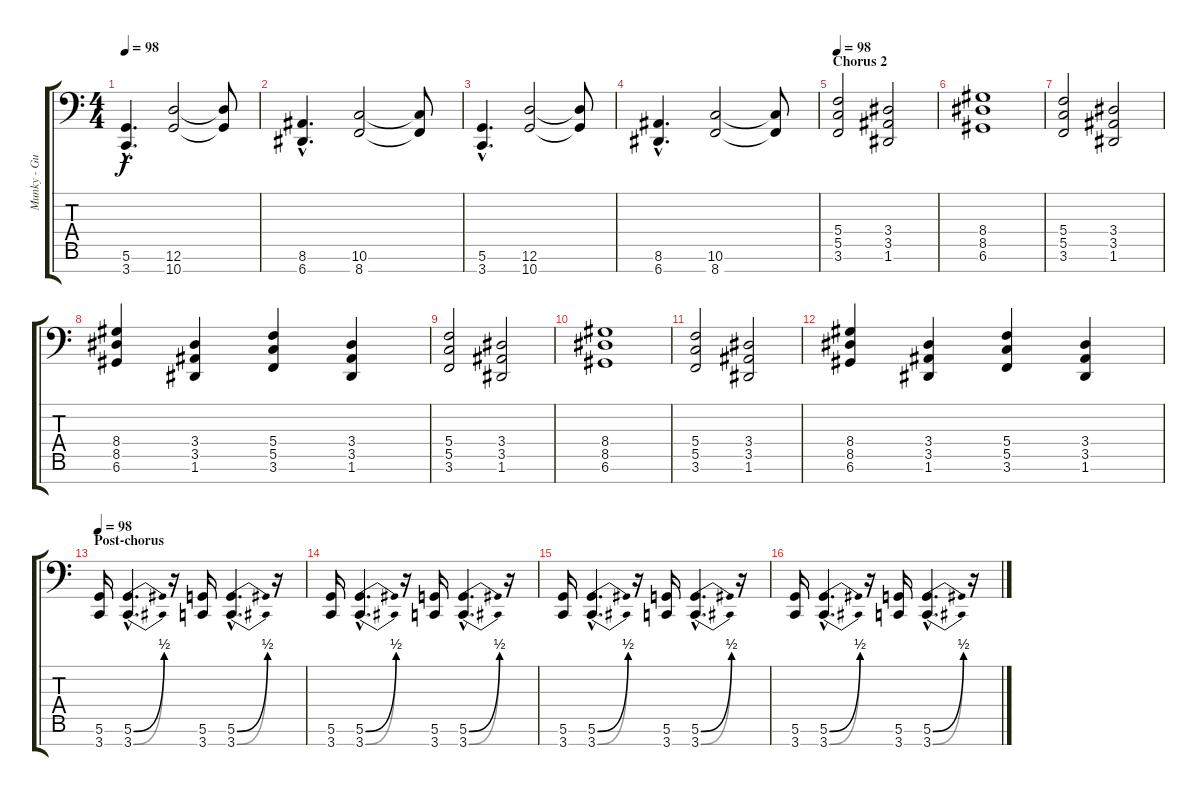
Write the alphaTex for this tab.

\track ("Munky - Guitar" "Munky - Gu") {instrument lead2sawtooth}
\staff {score tabs}
\tuning (D4 A3 F3 C3 G2 D2 A1) {hide}
\ts (4 4)
\tempo 98
\clef f4
\ks c
(5.6{hac} 3.7{hac}).4{d dy f} (12.6 10.7).2 (12.6{t} 10.7{t}).8 |
(8.6{hac} 6.7{hac}).4{d} (10.6 8.7).2 (10.6{t} 8.7{t}).8 |
(5.6{hac} 3.7{hac}).4{d} (12.6 10.7).2 (12.6{t} 10.7{t}).8 |
(8.6{hac} 6.7{hac}).4{d} (10.6 8.7).2 (10.6{t} 8.7{t}).8 |
\section ("" "Chorus 2")
\tempo 98
(5.4 5.5 3.6).2{volume 8 instrument distortionguitar} (3.4 3.5 1.6).2 |
(8.4 8.5 6.6).1 |
(5.4 5.5 3.6).2 (3.4 3.5 1.6).2 |
(8.4 8.5 6.6).4 (3.4 3.5 1.6).4 (5.4 5.5 3.6).4 (3.4 3.5 1.6).4 |
(5.4 5.5 3.6).2 (3.4 3.5 1.6).2 |
(8.4 8.5 6.6).1 |
(5.4 5.5 3.6).2 (3.4 3.5 1.6).2 |
(8.4 8.5 6.6).4 (3.4 3.5 1.6).4 (5.4 5.5 3.6).4 (3.4 3.5 1.6).4 |
\section ("" "Post-chorus")
\tempo 98
(5.6 3.7).16{volume 10 instrument distortionguitar} (5.6{be (bend 0 0 60 2) hac} 3.7{be (bend 0 0 60 2) hac}).4{d} r.16 (5.6 3.7).16 (5.6{be (bend 0 0 60 2) hac} 3.7{be (bend 0 0 60 2) hac}).4{d} r.16 |
(5.6 3.7).16 (5.6{be (bend 0 0 60 2) hac} 3.7{be (bend 0 0 60 2) hac}).4{d} r.16 (5.6 3.7).16 (5.6{be (bend 0 0 60 2) hac} 3.7{be (bend 0 0 60 2) hac}).4{d} r.16 |
(5.6 3.7).16 (5.6{be (bend 0 0 60 2) hac} 3.7{be (bend 0 0 60 2) hac}).4{d} r.16 (5.6 3.7).16 (5.6{be (bend 0 0 60 2) hac} 3.7{be (bend 0 0 60 2) hac}).4{d} r.16 |
(5.6 3.7).16 (5.6{be (bend 0 0 60 2) hac} 3.7{be (bend 0 0 60 2) hac}).4{d} r.16 (5.6 3.7).16 (5.6{be (bend 0 0 60 2) hac} 3.7{be (bend 0 0 60 2) hac}).4{d} r.16
